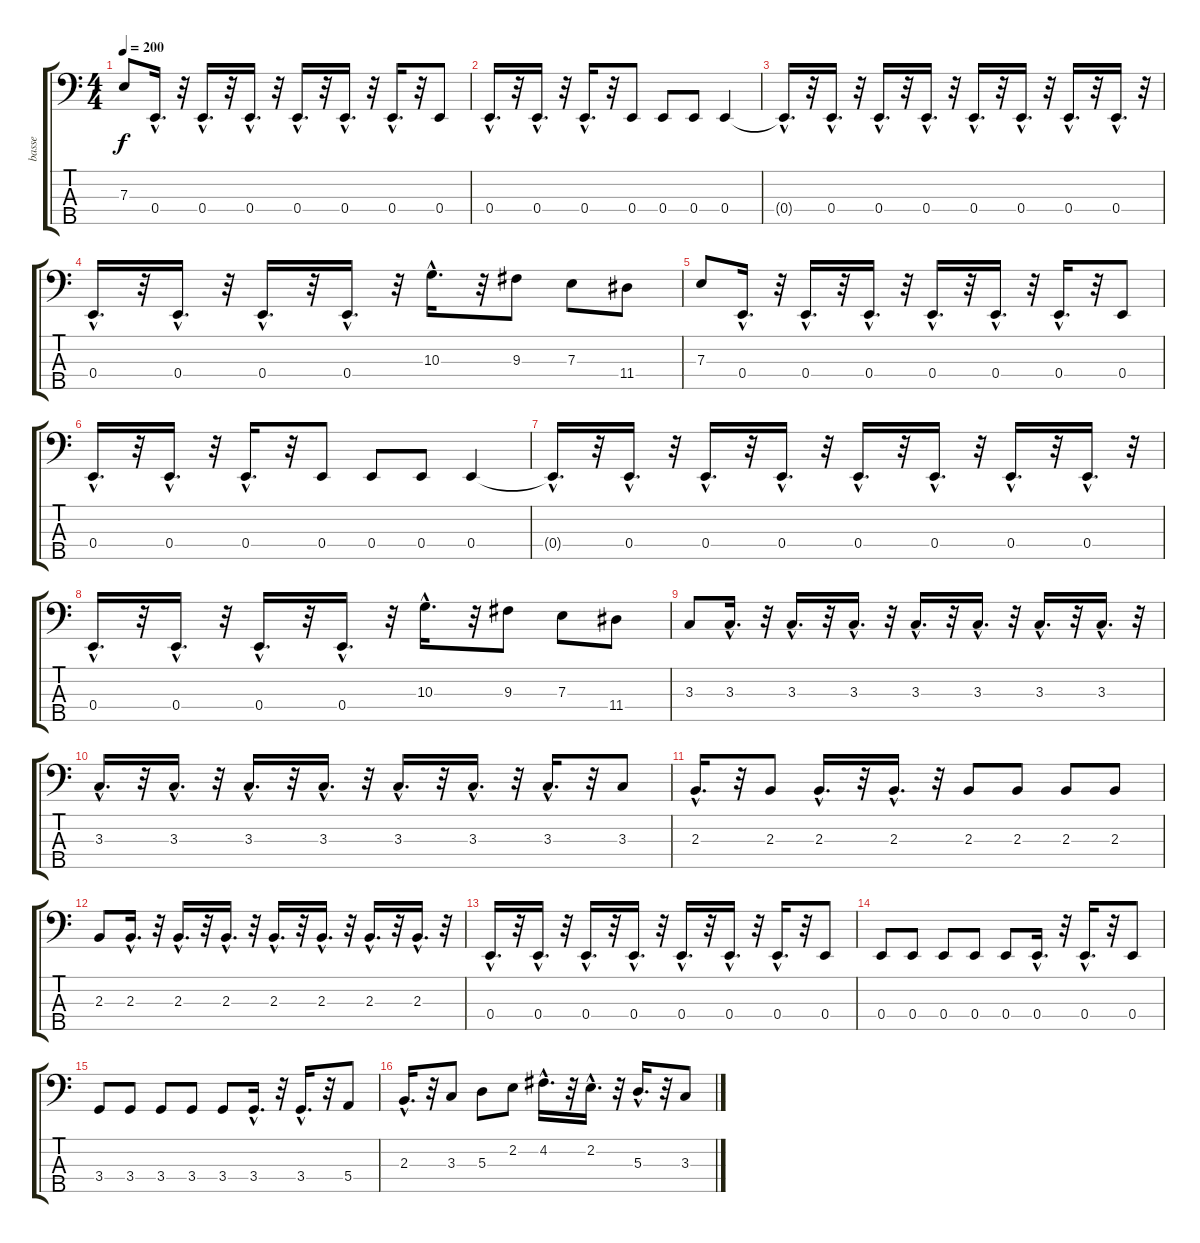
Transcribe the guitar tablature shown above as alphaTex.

\track ("basse" "basse") {instrument electricbassfinger}
\staff {score tabs}
\tuning (G2 D2 A1 E1 B0) {hide}
\ts (4 4)
\tempo 200
\clef f4
\ks c
7.3.8{dy f} 0.4{hac}.16{d} r.32 0.4{hac}.16{d} r.32 0.4{hac}.16{d} r.32 0.4{hac}.16{d} r.32 0.4{hac}.16{d} r.32 0.4{hac}.16{d} r.32 0.4.8 |
0.4{hac}.16{d} r.32 0.4{hac}.16{d} r.32 0.4{hac}.16{d} r.32 0.4.8 0.4.8 0.4.8 0.4.4 |
0.4{hac t}.16{d} r.32 0.4{hac}.16{d} r.32 0.4{hac}.16{d} r.32 0.4{hac}.16{d} r.32 0.4{hac}.16{d} r.32 0.4{hac}.16{d} r.32 0.4{hac}.16{d} r.32 0.4{hac}.16{d} r.32 |
0.4{hac}.16{d} r.32 0.4{hac}.16{d} r.32 0.4{hac}.16{d} r.32 0.4{hac}.16{d} r.32 10.3{hac}.16{d} r.32 9.3.8 7.3.8 11.4.8 |
7.3.8 0.4{hac}.16{d} r.32 0.4{hac}.16{d} r.32 0.4{hac}.16{d} r.32 0.4{hac}.16{d} r.32 0.4{hac}.16{d} r.32 0.4{hac}.16{d} r.32 0.4.8 |
0.4{hac}.16{d} r.32 0.4{hac}.16{d} r.32 0.4{hac}.16{d} r.32 0.4.8 0.4.8 0.4.8 0.4.4 |
0.4{hac t}.16{d} r.32 0.4{hac}.16{d} r.32 0.4{hac}.16{d} r.32 0.4{hac}.16{d} r.32 0.4{hac}.16{d} r.32 0.4{hac}.16{d} r.32 0.4{hac}.16{d} r.32 0.4{hac}.16{d} r.32 |
0.4{hac}.16{d} r.32 0.4{hac}.16{d} r.32 0.4{hac}.16{d} r.32 0.4{hac}.16{d} r.32 10.3{hac}.16{d} r.32 9.3.8 7.3.8 11.4.8 |
3.3.8 3.3{hac}.16{d} r.32 3.3{hac}.16{d} r.32 3.3{hac}.16{d} r.32 3.3{hac}.16{d} r.32 3.3{hac}.16{d} r.32 3.3{hac}.16{d} r.32 3.3{hac}.16{d} r.32 |
3.3{hac}.16{d} r.32 3.3{hac}.16{d} r.32 3.3{hac}.16{d} r.32 3.3{hac}.16{d} r.32 3.3{hac}.16{d} r.32 3.3{hac}.16{d} r.32 3.3{hac}.16{d} r.32 3.3.8 |
2.3{hac}.16{d} r.32 2.3.8 2.3{hac}.16{d} r.32 2.3{hac}.16{d} r.32 2.3.8 2.3.8 2.3.8 2.3.8 |
2.3.8 2.3{hac}.16{d} r.32 2.3{hac}.16{d} r.32 2.3{hac}.16{d} r.32 2.3{hac}.16{d} r.32 2.3{hac}.16{d} r.32 2.3{hac}.16{d} r.32 2.3{hac}.16{d} r.32 |
0.4{hac}.16{d} r.32 0.4{hac}.16{d} r.32 0.4{hac}.16{d} r.32 0.4{hac}.16{d} r.32 0.4{hac}.16{d} r.32 0.4{hac}.16{d} r.32 0.4{hac}.16{d} r.32 0.4.8 |
0.4.8 0.4.8 0.4.8 0.4.8 0.4.8 0.4{hac}.16{d} r.32 0.4{hac}.16{d} r.32 0.4.8 |
3.4.8 3.4.8 3.4.8 3.4.8 3.4.8 3.4{hac}.16{d} r.32 3.4{hac}.16{d} r.32 5.4.8 |
2.3{hac}.16{d} r.32 3.3.8 5.3.8 2.2.8 4.2{hac}.16{d} r.32 2.2{hac}.16{d} r.32 5.3{hac}.16{d} r.32 3.3.8
